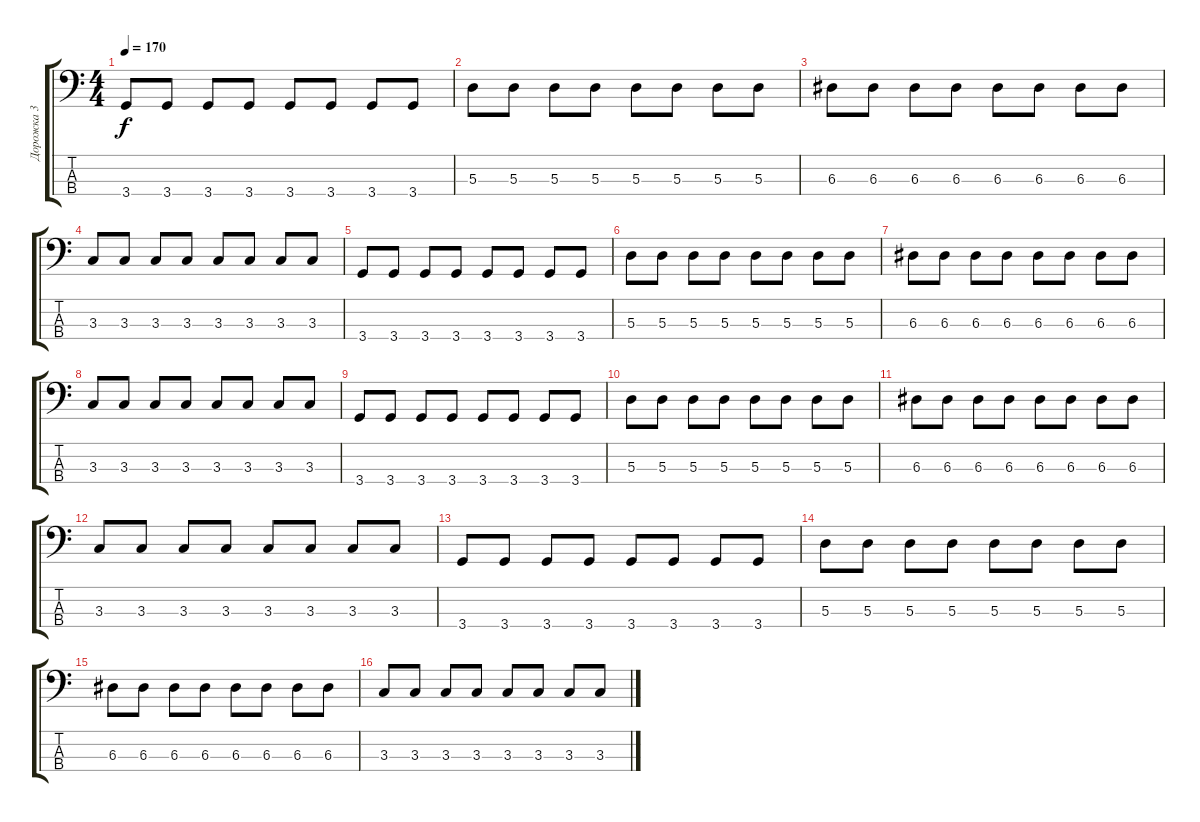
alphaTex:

\track ("Дорожка 3" "Дорожка 3") {instrument electricbasspick}
\staff {score tabs}
\tuning (G2 D2 A1 E1) {hide}
\ts (4 4)
\tempo 170
\clef f4
\ks c
3.4.8{dy f} 3.4.8 3.4.8 3.4.8 3.4.8 3.4.8 3.4.8 3.4.8 |
5.3.8 5.3.8 5.3.8 5.3.8 5.3.8 5.3.8 5.3.8 5.3.8 |
6.3.8 6.3.8 6.3.8 6.3.8 6.3.8 6.3.8 6.3.8 6.3.8 |
3.3.8 3.3.8 3.3.8 3.3.8 3.3.8 3.3.8 3.3.8 3.3.8 |
3.4.8 3.4.8 3.4.8 3.4.8 3.4.8 3.4.8 3.4.8 3.4.8 |
5.3.8 5.3.8 5.3.8 5.3.8 5.3.8 5.3.8 5.3.8 5.3.8 |
6.3.8 6.3.8 6.3.8 6.3.8 6.3.8 6.3.8 6.3.8 6.3.8 |
3.3.8 3.3.8 3.3.8 3.3.8 3.3.8 3.3.8 3.3.8 3.3.8 |
3.4.8 3.4.8 3.4.8 3.4.8 3.4.8 3.4.8 3.4.8 3.4.8 |
5.3.8 5.3.8 5.3.8 5.3.8 5.3.8 5.3.8 5.3.8 5.3.8 |
6.3.8 6.3.8 6.3.8 6.3.8 6.3.8 6.3.8 6.3.8 6.3.8 |
3.3.8 3.3.8 3.3.8 3.3.8 3.3.8 3.3.8 3.3.8 3.3.8 |
3.4.8 3.4.8 3.4.8 3.4.8 3.4.8 3.4.8 3.4.8 3.4.8 |
5.3.8 5.3.8 5.3.8 5.3.8 5.3.8 5.3.8 5.3.8 5.3.8 |
6.3.8 6.3.8 6.3.8 6.3.8 6.3.8 6.3.8 6.3.8 6.3.8 |
3.3.8 3.3.8 3.3.8 3.3.8 3.3.8 3.3.8 3.3.8 3.3.8
